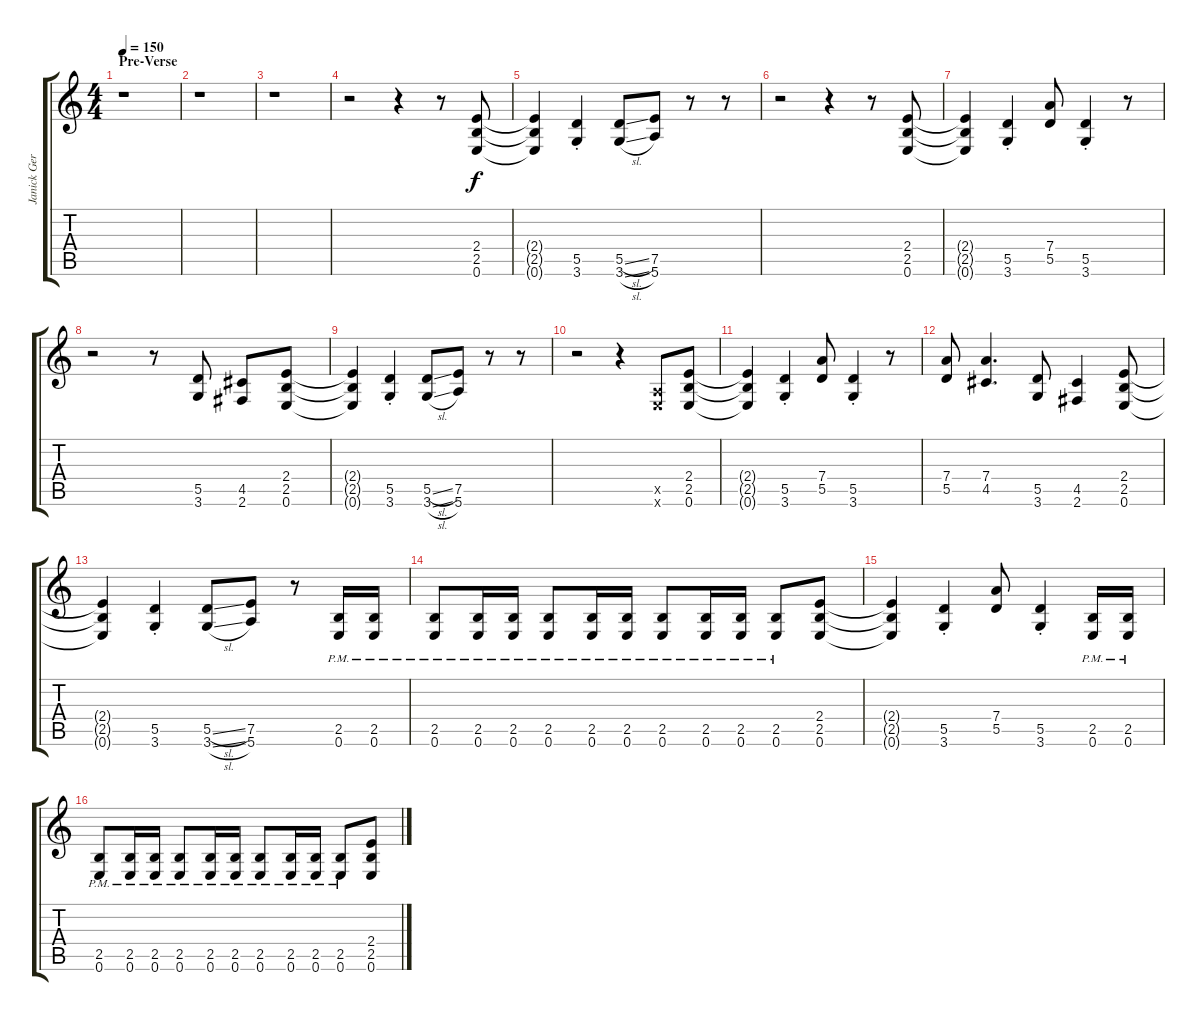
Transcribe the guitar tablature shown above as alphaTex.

\track ("Janick Gers" "Janick Ger") {instrument distortionguitar}
\staff {score tabs}
\tuning (E4 B3 G3 D3 A2 E2) {hide}
\ts (4 4)
\section ("" "Pre-Verse")
\tempo 150
\clef g2
\ks c
r.1{dy f} |
r.1 |
r.1 |
r.2{volume 10 instrument distortionguitar} r.4 r.8 (2.4 2.5 0.6).8 |
(2.4{t} 2.5{t} 0.6{t}).4 (5.5{st} 3.6{st}).4 (5.5{sl} 3.6{sl}).8 (7.5 5.6).8 r.8 r.8 |
r.2 r.4 r.8 (2.4 2.5 0.6).8 |
(2.4{t} 2.5{t} 0.6{t}).4 (5.5{st} 3.6{st}).4 (7.4 5.5).8 (5.5{st} 3.6{st}).4 r.8 |
r.2 r.8 (5.5 3.6).8 (4.5 2.6).8 (2.4 2.5 0.6).8 |
(2.4{t} 2.5{t} 0.6{t}).4 (5.5{st} 3.6{st}).4 (5.5{sl} 3.6{sl}).8 (7.5 5.6).8 r.8 r.8 |
r.2 r.4 (0.5{x} 0.6{x}).8 (2.4 2.5 0.6).8 |
(2.4{t} 2.5{t} 0.6{t}).4 (5.5{st} 3.6{st}).4 (7.4 5.5).8 (5.5{st} 3.6{st}).4 r.8 |
(7.4 5.5).8 (7.4 4.5).4{d} (5.5 3.6).8 (4.5 2.6).4 (2.4 2.5 0.6).8 |
(2.4{t} 2.5{t} 0.6{t}).4 (5.5{st} 3.6{st}).4 (5.5{sl} 3.6{sl}).8 (7.5 5.6).8 r.8 (2.5{pm} 0.6{pm}).16 (2.5{pm} 0.6{pm}).16 |
(2.5{pm} 0.6{pm}).8 (2.5{pm} 0.6{pm}).16 (2.5{pm} 0.6{pm}).16 (2.5{pm} 0.6{pm}).8 (2.5{pm} 0.6{pm}).16 (2.5{pm} 0.6{pm}).16 (2.5{pm} 0.6{pm}).8 (2.5{pm} 0.6{pm}).16 (2.5{pm} 0.6{pm}).16 (2.5{pm} 0.6{pm}).8 (2.4 2.5 0.6).8 |
(2.4{t} 2.5{t} 0.6{t}).4 (5.5{st} 3.6{st}).4 (7.4 5.5).8 (5.5{st} 3.6{st}).4 (2.5{pm} 0.6{pm}).16 (2.5{pm} 0.6{pm}).16 |
(2.5{pm} 0.6{pm}).8 (2.5{pm} 0.6{pm}).16 (2.5{pm} 0.6{pm}).16 (2.5{pm} 0.6{pm}).8 (2.5{pm} 0.6{pm}).16 (2.5{pm} 0.6{pm}).16 (2.5{pm} 0.6{pm}).8 (2.5{pm} 0.6{pm}).16 (2.5{pm} 0.6{pm}).16 (2.5{pm} 0.6{pm}).8 (2.4 2.5 0.6).8
